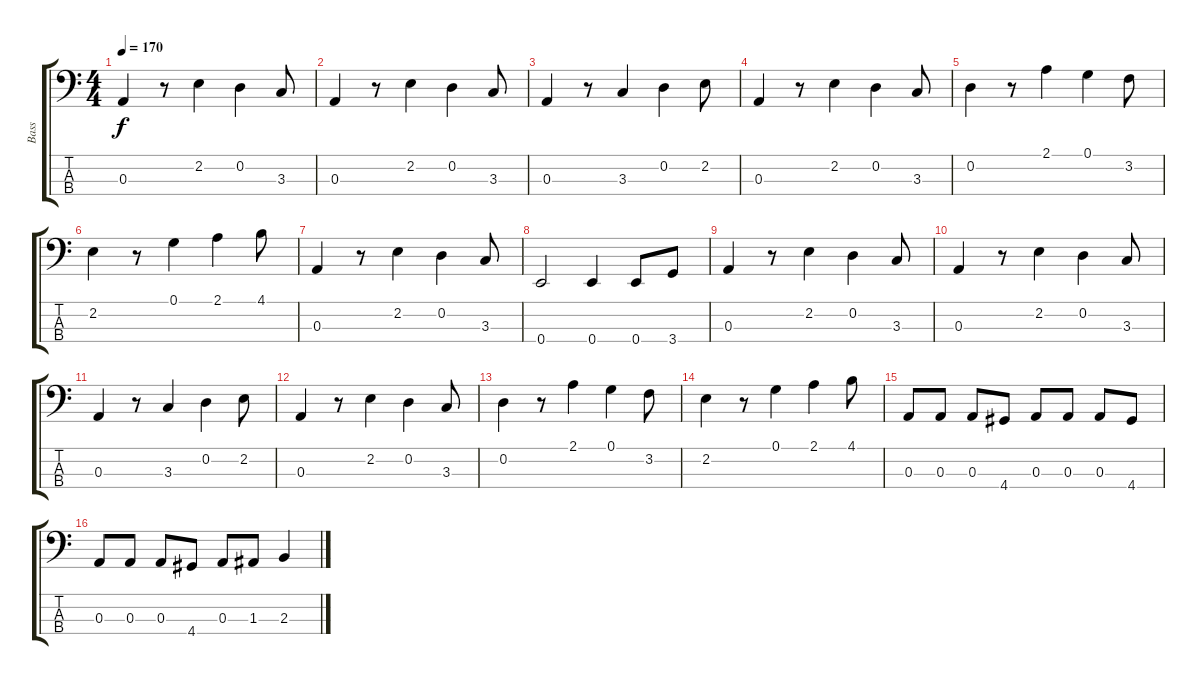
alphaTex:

\track ("Bass" "Bass") {instrument electricbassfinger}
\staff {score tabs}
\tuning (G2 D2 A1 E1) {hide}
\ts (4 4)
\tempo 170
\clef f4
\ks c
0.3.4{dy f} r.8 2.2.4 0.2.4 3.3.8 |
0.3.4 r.8 2.2.4 0.2.4 3.3.8 |
0.3.4 r.8 3.3.4 0.2.4 2.2.8 |
0.3.4 r.8 2.2.4 0.2.4 3.3.8 |
0.2.4 r.8 2.1.4 0.1.4 3.2.8 |
2.2.4 r.8 0.1.4 2.1.4 4.1.8 |
0.3.4 r.8 2.2.4 0.2.4 3.3.8 |
0.4.2 0.4.4 0.4.8 3.4.8 |
0.3.4 r.8 2.2.4 0.2.4 3.3.8 |
0.3.4 r.8 2.2.4 0.2.4 3.3.8 |
0.3.4 r.8 3.3.4 0.2.4 2.2.8 |
0.3.4 r.8 2.2.4 0.2.4 3.3.8 |
0.2.4 r.8 2.1.4 0.1.4 3.2.8 |
2.2.4 r.8 0.1.4 2.1.4 4.1.8 |
0.3.8 0.3.8 0.3.8 4.4.8 0.3.8 0.3.8 0.3.8 4.4.8 |
0.3.8 0.3.8 0.3.8 4.4.8 0.3.8 1.3.8 2.3.4
